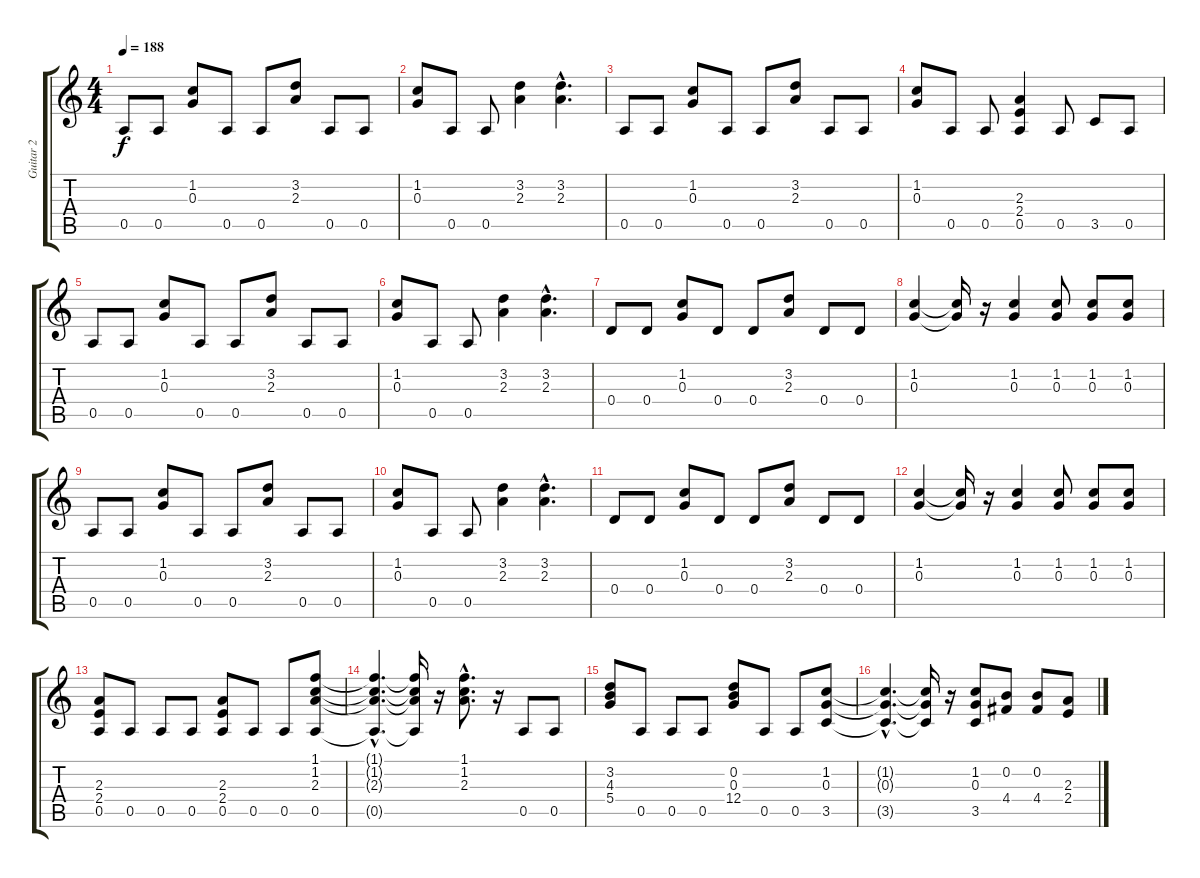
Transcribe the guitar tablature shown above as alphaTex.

\track ("Guitar 2" "Guitar 2") {instrument overdrivenguitar}
\staff {score tabs}
\tuning (E4 B3 G3 D3 A2 E2) {hide}
\ts (4 4)
\tempo 188
\clef g2
\ks c
0.5.8{dy f} 0.5.8 (1.2 0.3).8 0.5.8 0.5.8 (3.2 2.3).8 0.5.8 0.5.8 |
(1.2 0.3).8 0.5.8 0.5.8 (3.2 2.3).4 (3.2{hac} 2.3{hac}).4{d} |
0.5.8 0.5.8 (1.2 0.3).8 0.5.8 0.5.8 (3.2 2.3).8 0.5.8 0.5.8 |
(1.2 0.3).8 0.5.8 0.5.8 (2.3 2.4 0.5).4 0.5.8 3.5.8 0.5.8 |
0.5.8 0.5.8 (1.2 0.3).8 0.5.8 0.5.8 (3.2 2.3).8 0.5.8 0.5.8 |
(1.2 0.3).8 0.5.8 0.5.8 (3.2 2.3).4 (3.2{hac} 2.3{hac}).4{d} |
0.4.8 0.4.8 (1.2 0.3).8 0.4.8 0.4.8 (3.2 2.3).8 0.4.8 0.4.8 |
(1.2 0.3).4 (1.2{t} 0.3{t}).16 r.16 (1.2 0.3).4 (1.2 0.3).8 (1.2 0.3).8 (1.2 0.3).8 |
0.5.8 0.5.8 (1.2 0.3).8 0.5.8 0.5.8 (3.2 2.3).8 0.5.8 0.5.8 |
(1.2 0.3).8 0.5.8 0.5.8 (3.2 2.3).4 (3.2{hac} 2.3{hac}).4{d} |
0.4.8 0.4.8 (1.2 0.3).8 0.4.8 0.4.8 (3.2 2.3).8 0.4.8 0.4.8 |
(1.2 0.3).4 (1.2{t} 0.3{t}).16 r.16 (1.2 0.3).4 (1.2 0.3).8 (1.2 0.3).8 (1.2 0.3).8 |
(2.3 2.4 0.5).8 0.5.8 0.5.8 0.5.8 (2.3 2.4 0.5).8 0.5.8 0.5.8 (1.1 1.2 2.3 0.5).8 |
(1.1{hac t} 1.2{hac t} 2.3{hac t} 0.5{hac t}).4{d} (1.1{t} 1.2{t} 2.3{t} 0.5{t}).16 r.16 (1.1{hac} 1.2{hac} 2.3{hac}).8{d} r.16 0.5.8 0.5.8 |
(3.2 4.3 5.4).8 0.5.8 0.5.8 0.5.8 (0.2 0.3 12.4).8 0.5.8 0.5.8 (1.2 0.3 3.5).8 |
(1.2{hac t} 0.3{hac t} 3.5{hac t}).4{d} (1.2{t} 0.3{t} 3.5{t}).16 r.16 (1.2 0.3 3.5).8 (0.2 4.4).8 (0.2 4.4).8 (2.3 2.4).8
